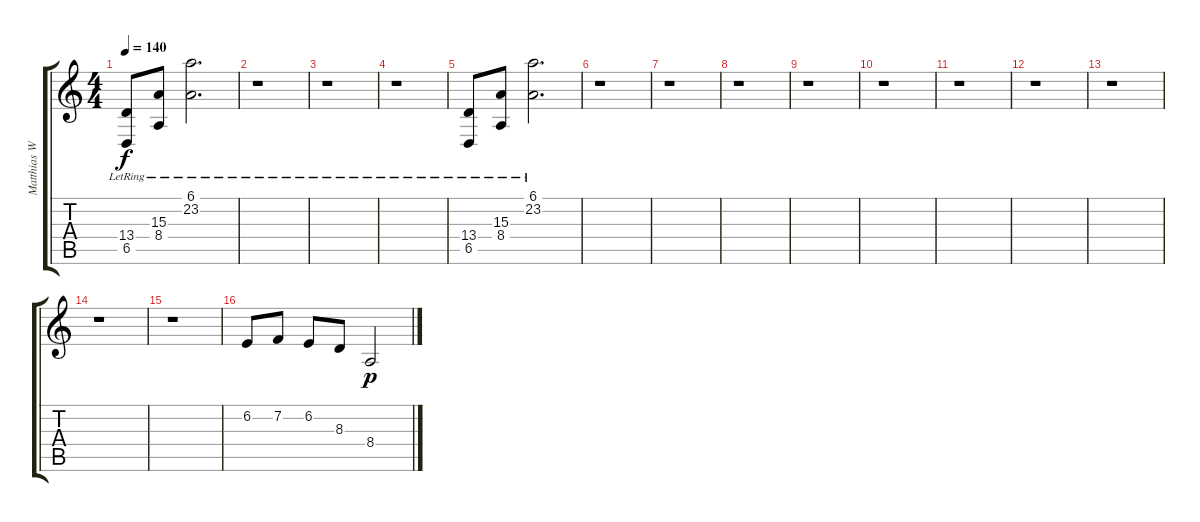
\track ("Matthias Wiesner" "Matthias W") {instrument honkytonkpiano}
\staff {score tabs}
\tuning (Eb4 Bb3 Gb3 Db3 Ab2 Eb2) {hide}
\ts (4 4)
\tempo 140
\clef g2
\ks c
(13.4 6.5{lr}).8{dy f volume 10} (15.3 8.4{lr}).8 (6.1{lr} 23.2).2{d} |
r.1 |
r.1 |
r.1 |
(13.4 6.5{lr}).8 (15.3 8.4{lr}).8 (6.1{lr} 23.2).2{d} |
r.1 |
r.1 |
r.1 |
r.1 |
r.1 |
r.1 |
r.1 |
r.1 |
r.1 |
r.1 |
6.2.8{volume 13 instrument stringensemble1} 7.2.8 6.2.8 8.3.8 8.4.2{dy p}
